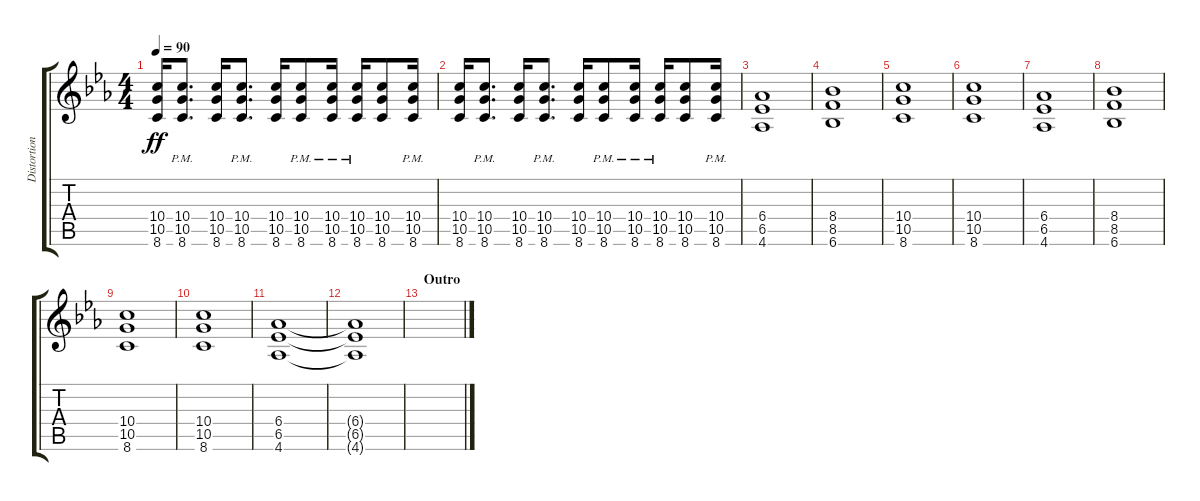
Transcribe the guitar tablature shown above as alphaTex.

\track ("Distortion Guitar 1" "Distortion") {instrument distortionguitar}
\staff {score tabs}
\tuning (E4 B3 G3 D3 A2 E2) {hide}
\ts (4 4)
\tempo 90
\clef g2
\ks cminor
(10.4 10.5 8.6).16{dy ff} (10.4{pm} 10.5{pm} 8.6{pm}).8{d} (10.4 10.5 8.6).16 (10.4{pm} 10.5{pm} 8.6{pm}).8{d} (10.4 10.5 8.6).16 (10.4{pm} 10.5{pm} 8.6{pm}).8 (10.4{pm} 10.5{pm} 8.6{pm}).16 (10.4{pm} 10.5{pm} 8.6{pm}).16 (10.4 10.5 8.6).8 (10.4{pm} 10.5{pm} 8.6{pm}).16 |
(10.4 10.5 8.6).16 (10.4{pm} 10.5{pm} 8.6{pm}).8{d} (10.4 10.5 8.6).16 (10.4{pm} 10.5{pm} 8.6{pm}).8{d} (10.4 10.5 8.6).16 (10.4{pm} 10.5{pm} 8.6{pm}).8 (10.4{pm} 10.5{pm} 8.6{pm}).16 (10.4{pm} 10.5{pm} 8.6{pm}).16 (10.4 10.5 8.6).8 (10.4{pm} 10.5{pm} 8.6{pm}).16 |
(6.4 6.5 4.6).1 |
(8.4 8.5 6.6).1 |
(10.4 10.5 8.6).1 |
(10.4 10.5 8.6).1 |
(6.4 6.5 4.6).1 |
(8.4 8.5 6.6).1 |
(10.4 10.5 8.6).1 |
(10.4 10.5 8.6).1 |
(6.4 6.5 4.6).1 |
(6.4{t} 6.5{t} 4.6{t}).1 |
\section ("" "Outro")
